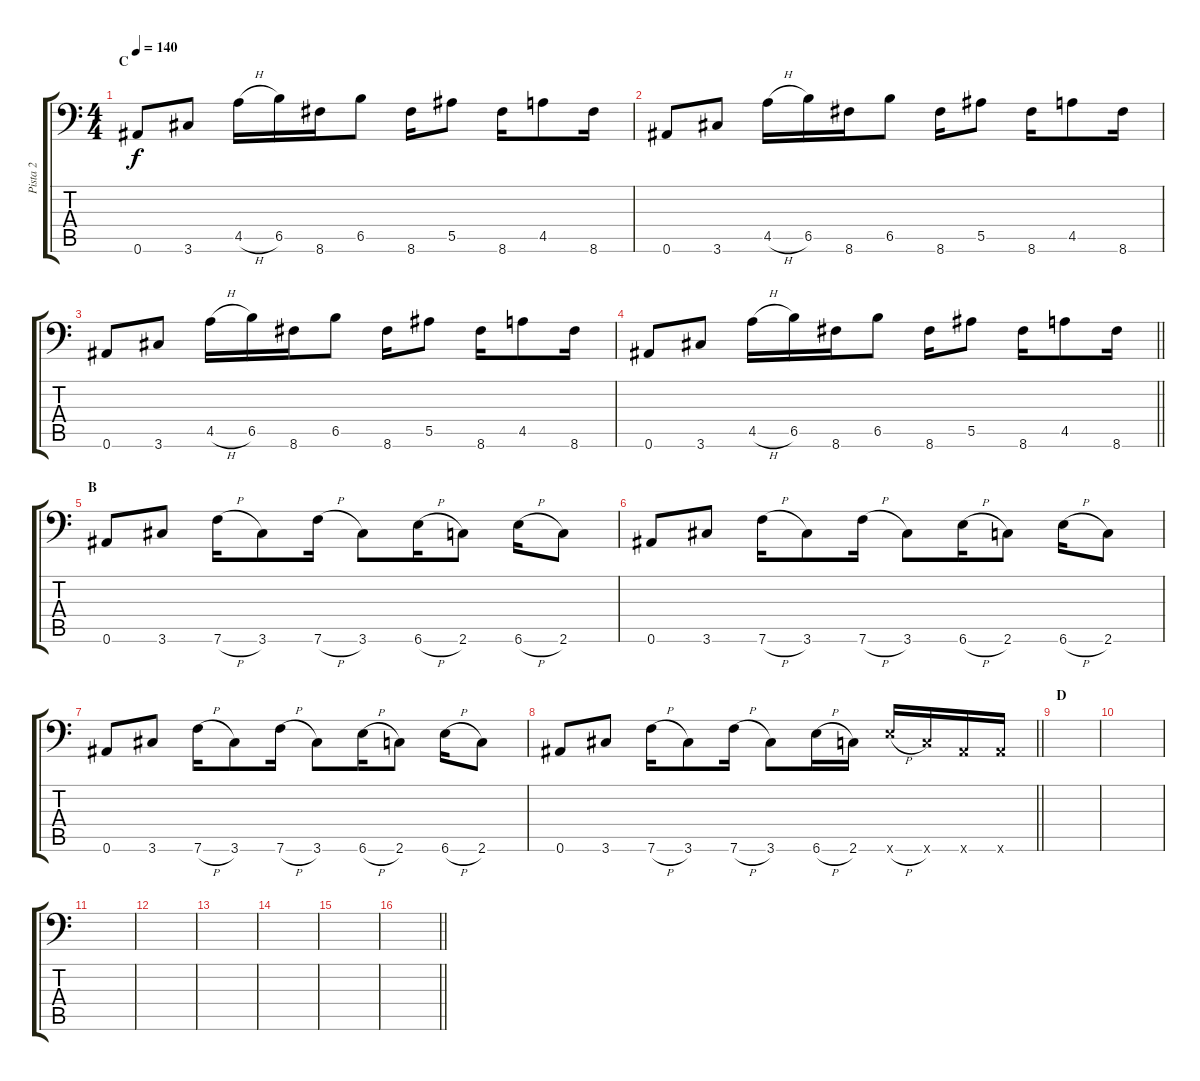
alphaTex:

\track ("Pista 2" "Pista 2") {instrument overdrivenguitar}
\staff {score tabs}
\tuning (E4 B3 G3 D3 F2 Bb1) {hide}
\ts (4 4)
\section ("" "C")
\tempo 140
\clef f4
\ks c
0.6.8{dy f} 3.6.8 4.5{h}.16 6.5.16 8.6.16 6.5.8 8.6.16 5.5.8 8.6.16 4.5.8 8.6.16 |
0.6.8 3.6.8 4.5{h}.16 6.5.16 8.6.16 6.5.8 8.6.16 5.5.8 8.6.16 4.5.8 8.6.16 |
0.6.8 3.6.8 4.5{h}.16 6.5.16 8.6.16 6.5.8 8.6.16 5.5.8 8.6.16 4.5.8 8.6.16 |
\barLineRight lightlight
0.6.8 3.6.8 4.5{h}.16 6.5.16 8.6.16 6.5.8 8.6.16 5.5.8 8.6.16 4.5.8 8.6.16 |
\section ("" "B")
0.6.8 3.6.8 7.6{h}.16 3.6.8 7.6{h}.16 3.6.8 6.6{h}.16 2.6.8 6.6{h}.16 2.6.8 |
0.6.8 3.6.8 7.6{h}.16 3.6.8 7.6{h}.16 3.6.8 6.6{h}.16 2.6.8 6.6{h}.16 2.6.8 |
0.6.8 3.6.8 7.6{h}.16 3.6.8 7.6{h}.16 3.6.8 6.6{h}.16 2.6.8 6.6{h}.16 2.6.8 |
\barLineRight lightlight
0.6.8 3.6.8 7.6{h}.16 3.6.8 7.6{h}.16 3.6.8 6.6{h}.16 2.6.16 6.6{h x}.16 2.6{x}.16 0.6{x}.16 0.6{x}.16 |
\section ("" "D")
|
|
|
|
|
|
|
\barLineRight lightlight
